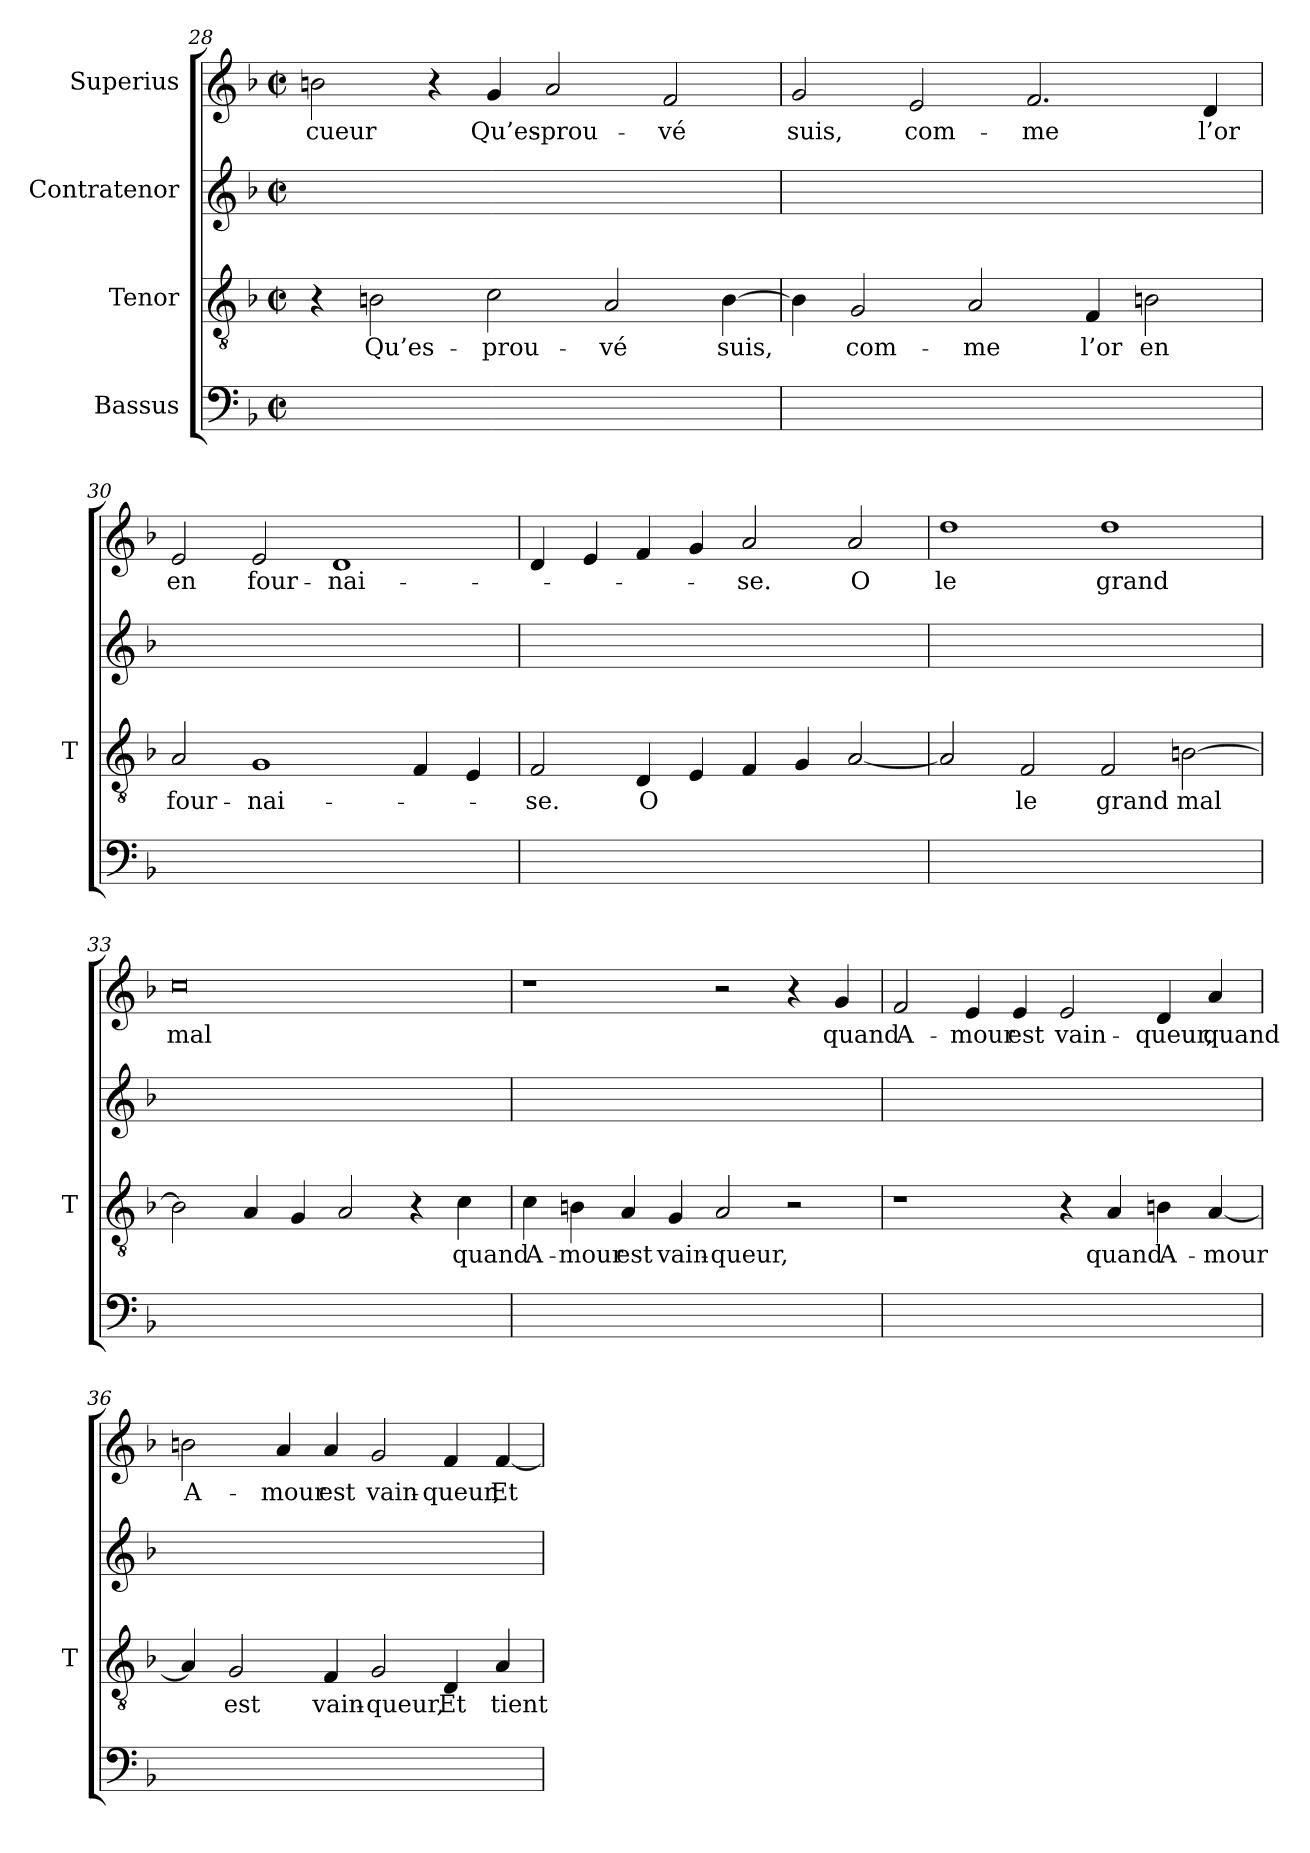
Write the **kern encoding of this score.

**kern	**kern	**text	**kern	**kern	**text
*part4	*part3	*part3	*part2	*part1	*part1
*staff4	*staff3	*staff3	*staff2	*staff1	*staff1
*I"Bassus	*I"Tenor	*	*I"Contratenor	*I"Superius	*
*	*I'T	*	*	*	*
*clefF4	*clefGv2	*	*clefG2	*clefG2	*
*k[b-]	*k[b-]	*	*k[b-]	*k[b-]	*
*F:	*F:	*	*F:	*F:	*
*M2/2	*M2/2	*	*M2/2	*M2/2	*
*met(c|)	*met(c|)	*	*met(c|)	*met(c|)	*
=28	=28	=28	=28	=28	=28
1ryy	4r	.	1ryy	2b	-cueur
.	2B	Qu’es-	.	.	.
.	.	.	.	4r	.
.	2c	prou-	.	4g	Qu’es-
1ryy	.	.	1ryy	2a	prou-
.	2A	-vé	.	.	.
.	.	.	.	2f	-vé
.	[4B	-suis,	.	.	.
=29	=29	=29	=29	=29	=29
1ryy	4B]	.	1ryy	2g	-suis,
.	2G	com-	.	.	.
.	.	.	.	2e	com-
.	2A	-me	.	.	.
1ryy	.	.	1ryy	2.f	-me
.	4F	-l’or	.	.	.
.	2B	-en	.	.	.
.	.	.	.	4d	-l’or
!!LO:PB:g=z
=30	=30	=30	=30	=30	=30
1ryy	2A	four-	1ryy	2e	-en
.	1G	nai-	.	2e	four-
1ryy	.	.	1ryy	1d	nai-
.	4F	.	.	.	.
.	4E	.	.	.	.
=31	=31	=31	=31	=31	=31
1ryy	2F	-se.	1ryy	4d	.
.	.	.	.	4e	.
.	4D	-O	.	4f	.
.	4E	.	.	4g	.
1ryy	4F	.	1ryy	2a	-se.
.	4G	.	.	.	.
.	[2A	.	.	2a	-O
=32	=32	=32	=32	=32	=32
1ryy	2A]	.	1ryy	1dd	-le
.	2F	-le	.	.	.
1ryy	2F	-grand	1ryy	1dd	-grand
.	[2B	-mal	.	.	.
=33	=33	=33	=33	=33	=33
1ryy	2B]	.	1ryy	0cc	-mal
.	4A	.	.	.	.
.	4G	.	.	.	.
1ryy	2A	.	1ryy	.	.
.	4r	.	.	.	.
.	4c	-quand	.	.	.
=34	=34	=34	=34	=34	=34
1ryy	4c	A-	1ryy	1r	.
.	4B	-mour	.	.	.
.	4A	-est	.	.	.
.	4G	vain-	.	.	.
1ryy	2A	-queur,	1ryy	2r	.
.	2r	.	.	4r	.
.	.	.	.	4g	-quand
=35	=35	=35	=35	=35	=35
1ryy	1r	.	1ryy	2f	A-
.	.	.	.	4e	-mour
.	.	.	.	4e	-est
1ryy	4r	.	1ryy	2e	vain-
.	4A	-quand	.	.	.
.	4B	A-	.	4d	-queur,
.	[4A	-mour	.	4a	-quand
=36	=36	=36	=36	=36	=36
1ryy	4A]	.	1ryy	2b	A-
.	2G	-est	.	.	.
.	.	.	.	4a	-mour
.	4F	vain-	.	4a	-est
1ryy	2G	-queur,	1ryy	2g	vain-
.	4D	-Et	.	4f	-queur,
.	4A	-tient	.	[4f	-Et
=	=	=	=	=	=
*-	*-	*-	*-	*-	*-
